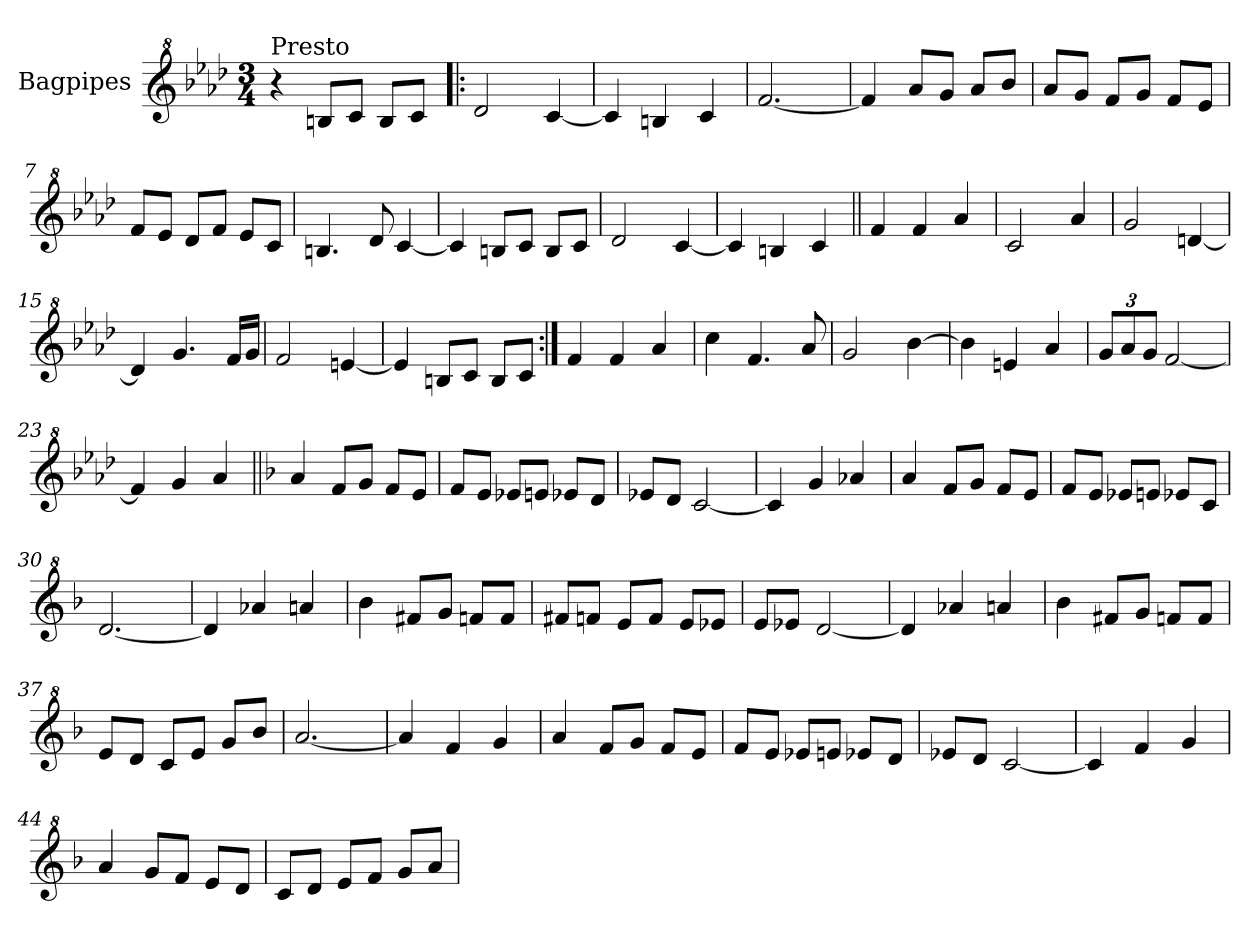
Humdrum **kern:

**kern
*part1
*staff1
*I"Bagpipes
*I'Bag
*clefG^2
*k[b-e-a-d-]
*A-:
*M3/4
=1
!LO:TX:a:t=Presto
4r
8bn/L
8cc/J
8b/L
8cc/J
=2!|:
2dd-/
[4cc/
=3
4cc/]
4bn/
4cc/
=4
[2.ff/
=5
4ff/]
8aa-/L
8gg/J
8aa-/L
8bb-/J
=6
8aa-/L
8gg/J
8ff/L
8gg/J
8ff/L
8ee-/J
=7
8ff/L
8ee-/J
8dd-/L
8ff/J
8ee-/L
8cc/J
=8
4.bn/
8dd-/
[4cc/
=9
4cc/]
8bn/L
8cc/J
8b/L
8cc/J
!!LO:LB:g=z
=10
2dd-/
[4cc/
=11
4cc/]
4bn/
4cc/
=12||
4ff/
4ff/
4aa-/
=13
2cc/
4aa-/
=14
2gg/
[4ddn/
=15
4dd/]
4.gg/
16ff/LL
16gg/JJ
=16
2ff/
[4een/
=17
4ee/]
8bn/L
8cc/J
8b/L
8cc/J
=18:|!
4ff/
4ff/
4aa-/
=19
4ccc\
4.ff/
8aa-/
=20
2gg/
[4bb-\
=21
4bb-\]
4een/
4aa-/
!!LO:LB:g=z
=22
*Xbrackettup
12gg/L
12aa-/
12gg/J
[2ff/
=23
4ff/]
4gg/
4aa-/
=24||
*k[b-]
*F:
4aa/
8ff/L
8gg/J
8ff/L
8ee/J
=25
8ff/L
8ee/J
8ee-X/L
8een/J
8ee-X/L
8dd/J
=26
8ee-X/L
8dd/J
[2cc/
=27
4cc/]
4gg/
4aa-X/
=28
4aa/
8ff/L
8gg/J
8ff/L
8ee/J
=29
8ff/L
8ee/J
8ee-X/L
8een/J
8ee-X/L
8cc/J
!!LO:LB:g=z
=30
[2.dd/
=31
4dd/]
4aa-X/
4aan/
=32
4bb-\
8ff#X/L
8gg/J
8ffn/L
8ff/J
=33
8ff#X/L
8ffn/J
8ee/L
8ff/J
8ee/L
8ee-X/J
=34
8ee/L
8ee-X/J
[2dd/
=35
4dd/]
4aa-X/
4aan/
=36
4bb-\
8ff#X/L
8gg/J
8ffn/L
8ff/J
=37
8ee/L
8dd/J
8cc/L
8ee/J
8gg/L
8bb-/J
=38
[2.aa/
!!LO:LB:g=z
=39
4aa/]
4ff/
4gg/
=40
4aa/
8ff/L
8gg/J
8ff/L
8ee/J
=41
8ff/L
8ee/J
8ee-X/L
8een/J
8ee-X/L
8dd/J
=42
8ee-X/L
8dd/J
[2cc/
=43
4cc/]
4ff/
4gg/
=44
4aa/
8gg/L
8ff/J
8ee/L
8dd/J
=45
8cc/L
8dd/J
8ee/L
8ff/J
8gg/L
8aa/J
=
*-
